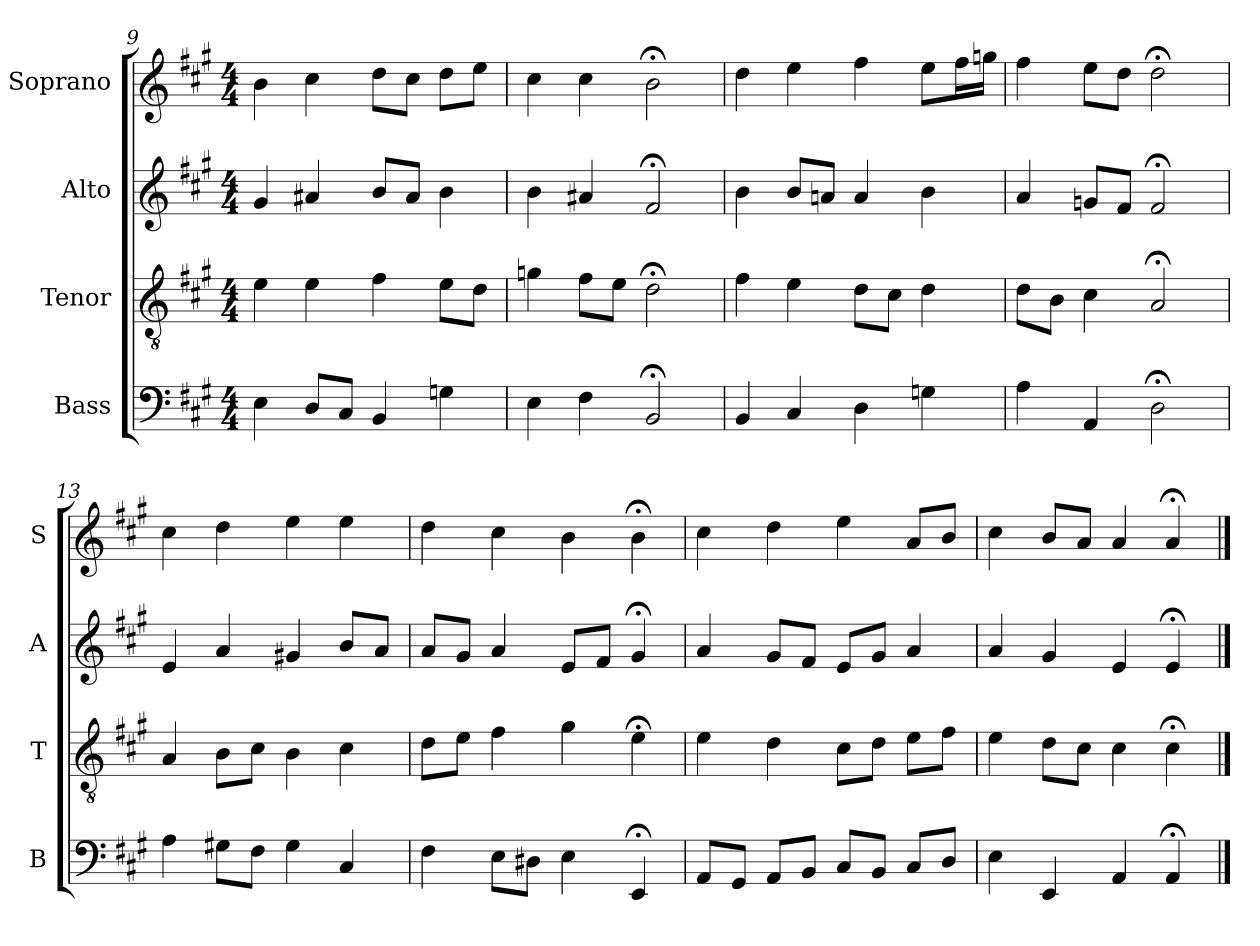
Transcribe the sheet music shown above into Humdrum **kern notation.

**kern	**kern	**kern	**kern
*part4	*part3	*part2	*part1
*staff4	*staff3	*staff2	*staff1
*I"Bass	*I"Tenor	*I"Alto	*I"Soprano
*I'B	*I'T	*I'A	*I'S
*clefF4	*clefGv2	*clefG2	*clefG2
*k[f#c#g#]	*k[f#c#g#]	*k[f#c#g#]	*k[f#c#g#]
*A:	*A:	*A:	*A:
*M4/4	*M4/4	*M4/4	*M4/4
=9	=9	=9	=9
4E	4e	4g#	4b
8DL	4e	4a#X	4cc#
8C#J	.	.	.
4BB	4f#	8bL	8ddL
.	.	8a#J	8cc#J
4Gn	8eL	4b	8ddL
.	8dJ	.	8eeJ
=10	=10	=10	=10
4E	4gn	4b	4cc#
4F#	8f#L	4a#X	4cc#
.	8eJ	.	.
2BB;<	2d;<	2f#;<	2b;<
=11	=11	=11	=11
4BB	4f#	4b	4dd
4C#	4e	8bL	4ee
.	.	8anJ	.
4D	8dL	4a	4ff#
.	8c#J	.	.
4Gn	4d	4b	8eeL
.	.	.	16ff#L
.	.	.	16ggnJJ
=12	=12	=12	=12
4A	8dL	4a	4ff#
.	8BJ	.	.
4AA	4c#	8gnL	8eeL
.	.	8f#J	8ddJ
2D;<	2A;<	2f#;<	2dd;<
=13	=13	=13	=13
4A	4A	4e	4cc#
8G#XL	8BL	4a	4dd
8F#J	8c#J	.	.
4G#	4B	4g#X	4ee
4C#	4c#	8bL	4ee
.	.	8aJ	.
=14	=14	=14	=14
4F#	8dL	8aL	4dd
.	8eJ	8g#J	.
8EL	4f#	4a	4cc#
8D#XJ	.	.	.
4E	4g#	8eL	4b
.	.	8f#J	.
4EE;<	4e;<	4g#;<	4b;<
=15	=15	=15	=15
8AAL	4e	4a	4cc#
8GG#J	.	.	.
8AAL	4d	8g#L	4dd
8BBJ	.	8f#J	.
8C#L	8c#L	8eL	4ee
8BBJ	8dJ	8g#J	.
8C#L	8eL	4a	8aL
8DJ	8f#J	.	8bJ
=16	=16	=16	=16
4E	4e	4a	4cc#
4EE	8dL	4g#	8bL
.	8c#J	.	8aJ
4AA	4c#	4e	4a
4AA;<	4c#;<	4e;<	4a;<
==	==	==	==
*-	*-	*-	*-
